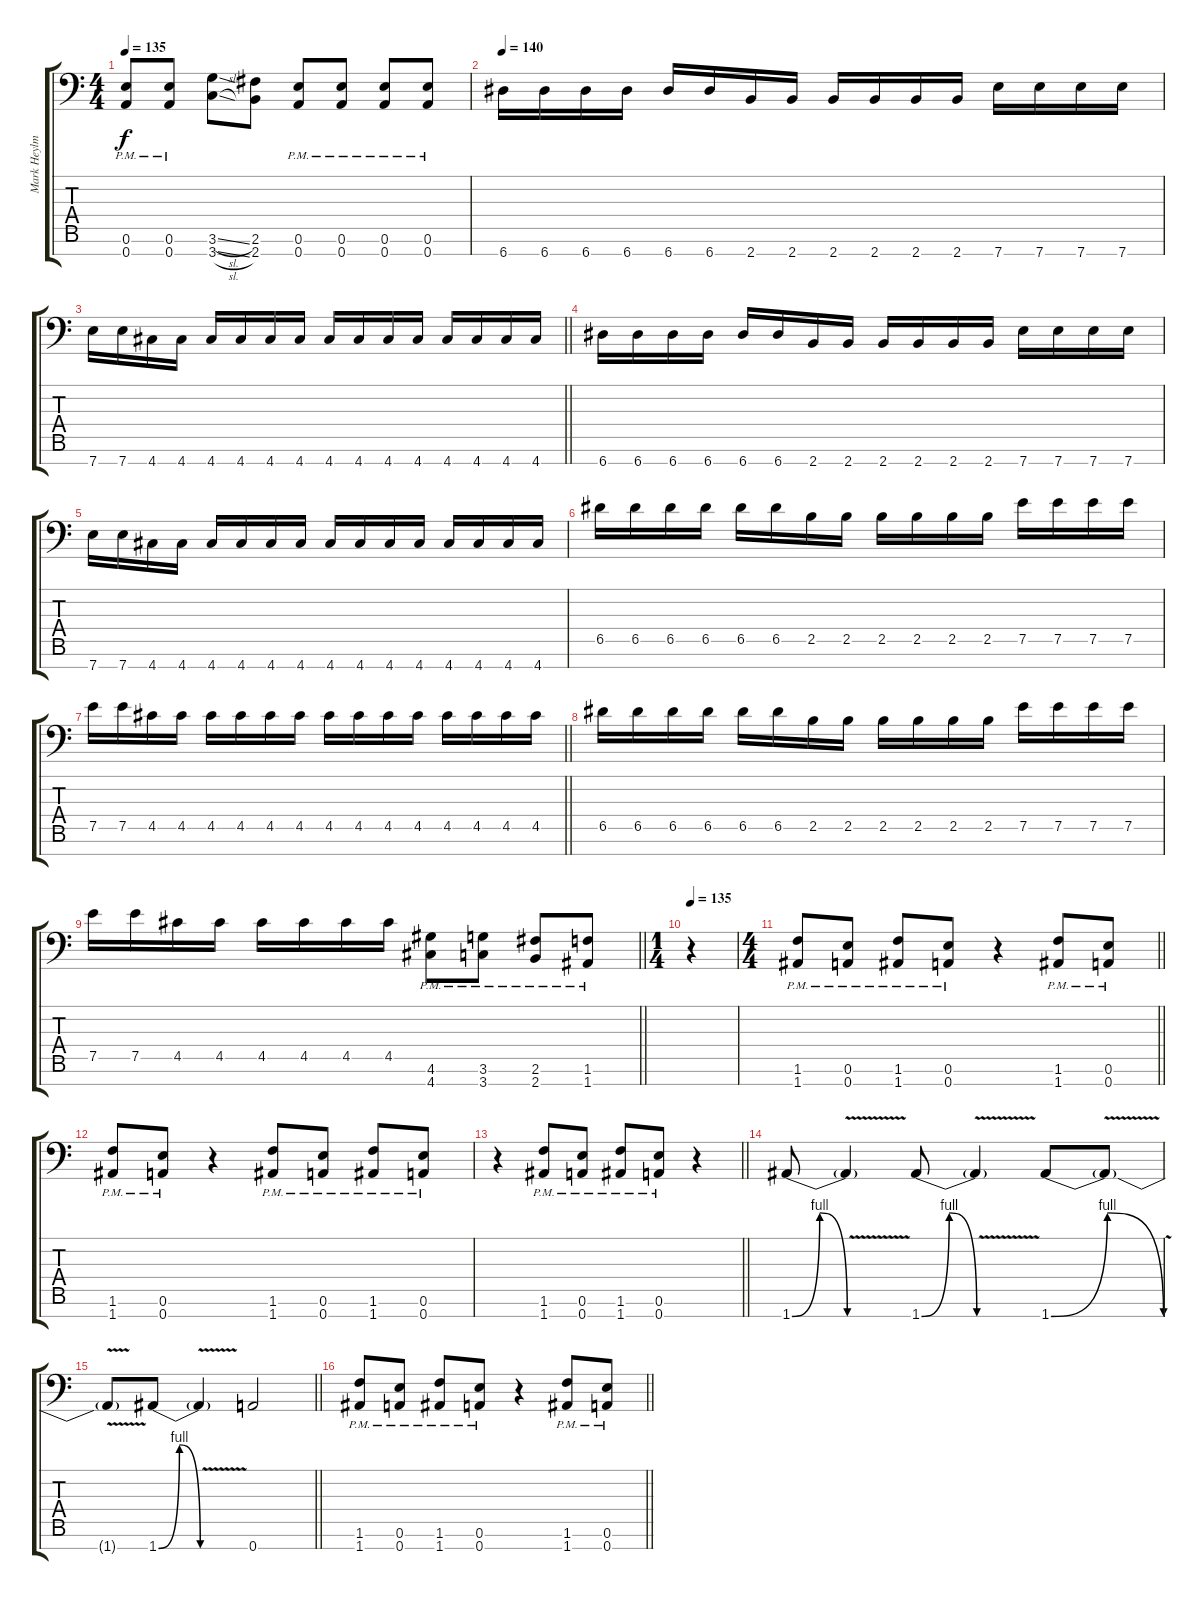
\track ("Mark Heylmun" "Mark Heylm") {instrument distortionguitar}
\staff {score tabs}
\tuning (E4 B3 G3 D3 A2 E2 A1) {hide}
\ts (4 4)
\tempo 135
\clef f4
\ks c
(0.6{pm} 0.7{pm}).8{dy f} (0.6{pm} 0.7{pm}).8 (3.6{sl} 3.7{sl}).8 (2.6 2.7).8 (0.6{pm} 0.7{pm}).8 (0.6{pm} 0.7{pm}).8 (0.6{pm} 0.7{pm}).8 (0.6{pm} 0.7{pm}).8 |
\tempo 140
6.7.16 6.7.16 6.7.16 6.7.16 6.7.16 6.7.16 2.7.16 2.7.16 2.7.16 2.7.16 2.7.16 2.7.16 7.7.16 7.7.16 7.7.16 7.7.16 |
\barLineRight lightlight
7.7.16 7.7.16 4.7.16 4.7.16 4.7.16 4.7.16 4.7.16 4.7.16 4.7.16 4.7.16 4.7.16 4.7.16 4.7.16 4.7.16 4.7.16 4.7.16 |
6.7.16 6.7.16 6.7.16 6.7.16 6.7.16 6.7.16 2.7.16 2.7.16 2.7.16 2.7.16 2.7.16 2.7.16 7.7.16 7.7.16 7.7.16 7.7.16 |
7.7.16 7.7.16 4.7.16 4.7.16 4.7.16 4.7.16 4.7.16 4.7.16 4.7.16 4.7.16 4.7.16 4.7.16 4.7.16 4.7.16 4.7.16 4.7.16 |
6.5.16 6.5.16 6.5.16 6.5.16 6.5.16 6.5.16 2.5.16 2.5.16 2.5.16 2.5.16 2.5.16 2.5.16 7.5.16 7.5.16 7.5.16 7.5.16 |
\barLineRight lightlight
7.5.16 7.5.16 4.5.16 4.5.16 4.5.16 4.5.16 4.5.16 4.5.16 4.5.16 4.5.16 4.5.16 4.5.16 4.5.16 4.5.16 4.5.16 4.5.16 |
6.5.16 6.5.16 6.5.16 6.5.16 6.5.16 6.5.16 2.5.16 2.5.16 2.5.16 2.5.16 2.5.16 2.5.16 7.5.16 7.5.16 7.5.16 7.5.16 |
\barLineRight lightlight
7.5.16 7.5.16 4.5.16 4.5.16 4.5.16 4.5.16 4.5.16 4.5.16 (4.6{pm} 4.7{pm}).8 (3.6{pm} 3.7{pm}).8 (2.6{pm} 2.7{pm}).8 (1.6{pm} 1.7{pm}).8 |
\ts (1 4)
\tempo 135
r.4 |
\ts (4 4)
\barLineRight lightlight
(1.6{pm} 1.7{pm}).8 (0.6{pm} 0.7{pm}).8 (1.6{pm} 1.7{pm}).8 (0.6{pm} 0.7{pm}).8 r.4 (1.6{pm} 1.7{pm}).8 (0.6{pm} 0.7{pm}).8 |
(1.6{pm} 1.7{pm}).8 (0.6{pm} 0.7{pm}).8 r.4 (1.6{pm} 1.7{pm}).8 (0.6{pm} 0.7{pm}).8 (1.6{pm} 1.7{pm}).8 (0.6{pm} 0.7{pm}).8 |
\barLineRight lightlight
r.4 (1.6{pm} 1.7{pm}).8 (0.6{pm} 0.7{pm}).8 (1.6{pm} 1.7{pm}).8 (0.6{pm} 0.7{pm}).8 r.4 |
1.7{be (bendrelease 0 0 30 4 30 4 60 0)}.8 1.7{v t}.4 1.7{be (bendrelease 0 0 30 4 30 4 60 0)}.8 1.7{v t}.4 1.7{be (bendrelease 0 0 30 4 30 4 60 0)}.8 1.7{v t}.8 |
\barLineRight lightlight
1.7{t}.8 1.7{be (bendrelease 0 0 30 4 30 4 60 0)}.8 1.7{v t}.4 0.7.2 |
\barLineRight lightlight
(1.6{pm} 1.7{pm}).8 (0.6{pm} 0.7{pm}).8 (1.6{pm} 1.7{pm}).8 (0.6{pm} 0.7{pm}).8 r.4 (1.6{pm} 1.7{pm}).8 (0.6{pm} 0.7{pm}).8
